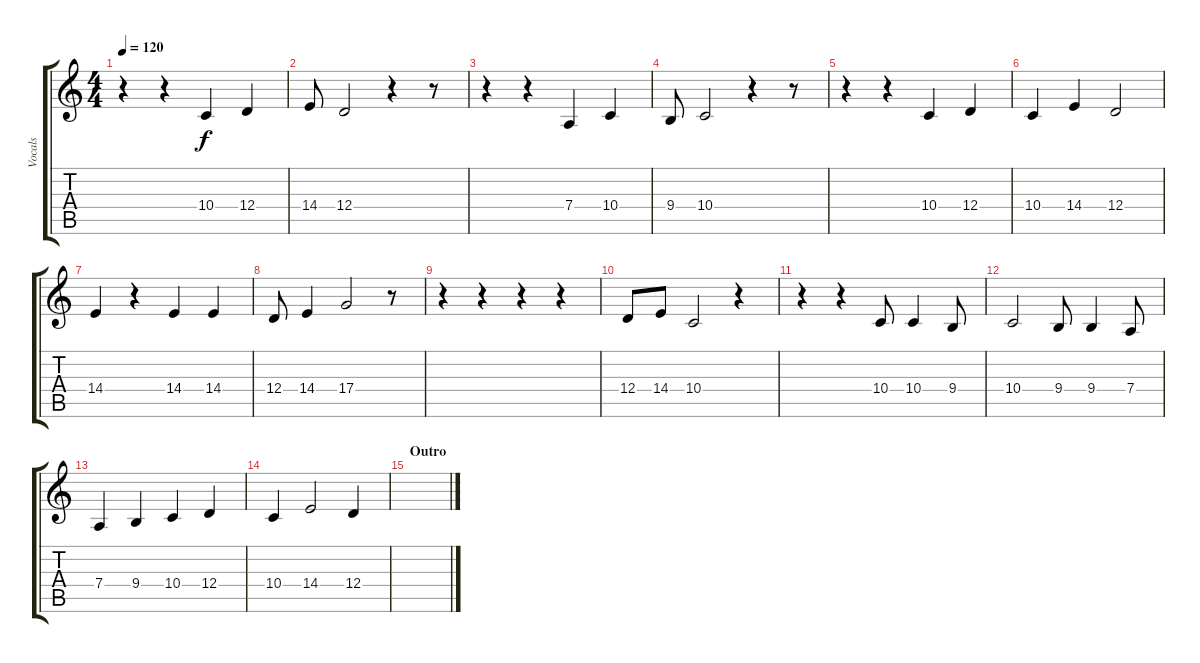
\track ("Vocals" "Vocals") {instrument voiceoohs}
\staff {score tabs}
\tuning (E4 B3 G3 D3 A2 E2) {hide}
\ts (4 4)
\tempo 120
\clef g2
\ks c
r.4{dy f} r.4 10.4.4 12.4.4 |
14.4.8 12.4.2 r.4 r.8 |
r.4 r.4 7.4.4 10.4.4 |
9.4.8 10.4.2 r.4 r.8 |
r.4 r.4 10.4.4 12.4.4 |
10.4.4 14.4.4 12.4.2 |
14.4.4 r.4 14.4.4 14.4.4 |
12.4.8 14.4.4 17.4.2 r.8 |
r.4 r.4 r.4 r.4 |
12.4.8 14.4.8 10.4.2 r.4 |
r.4 r.4 10.4.8 10.4.4 9.4.8 |
10.4.2 9.4.8 9.4.4 7.4.8 |
7.4.4 9.4.4 10.4.4 12.4.4 |
10.4.4 14.4.2 12.4.4 |
\section ("" "Outro")
